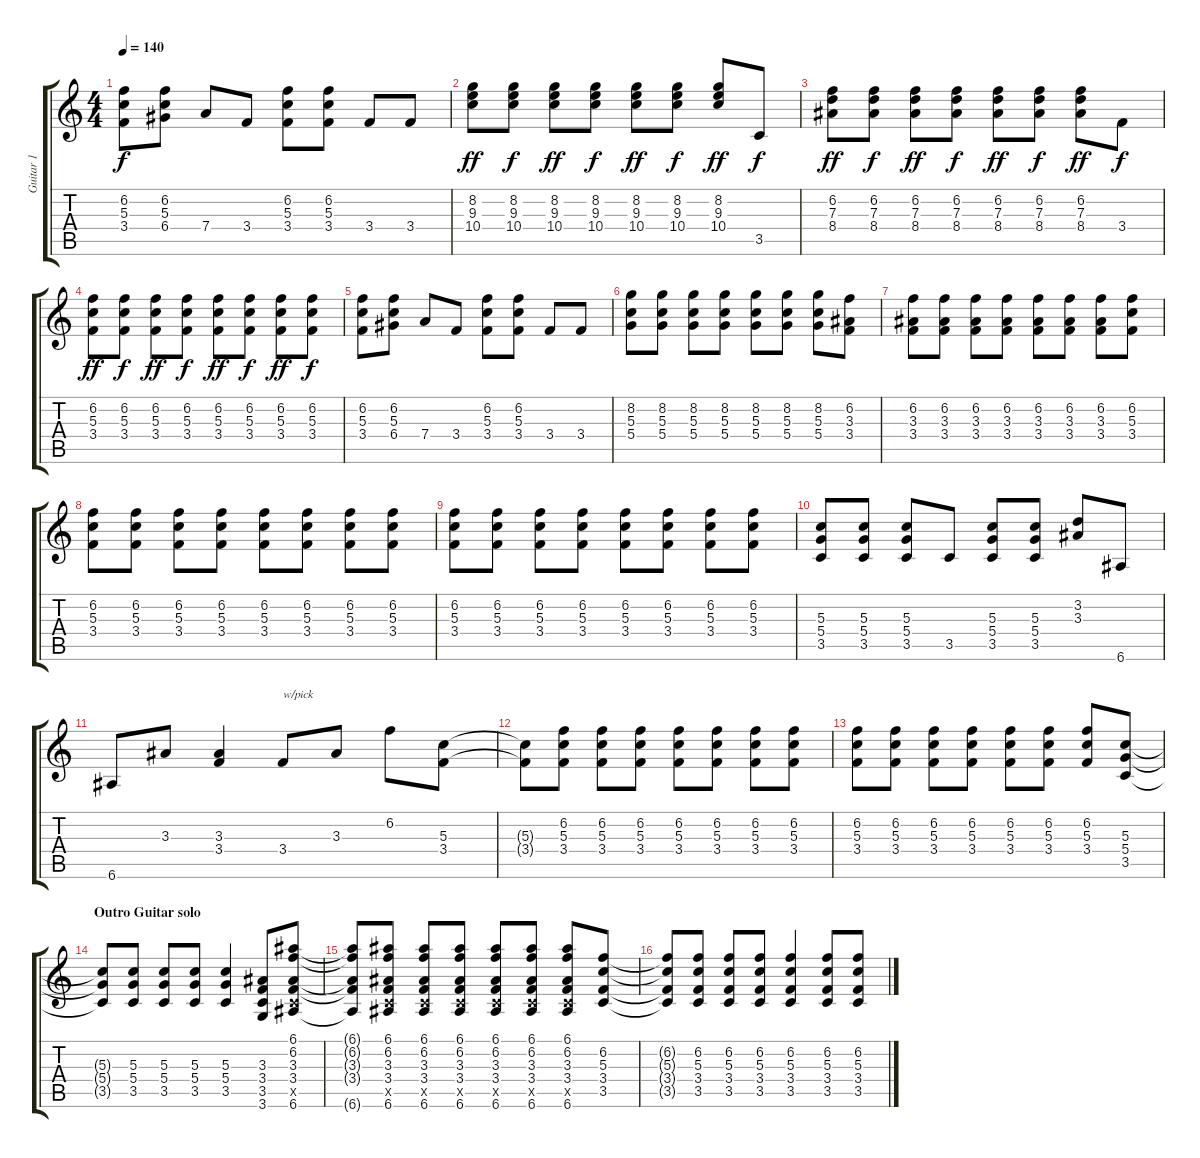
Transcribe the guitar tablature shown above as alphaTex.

\track ("Guitar 1" "Guitar 1") {instrument distortionguitar}
\staff {score tabs}
\tuning (E4 B3 G3 D3 A2 E2) {hide}
\ts (4 4)
\tempo 140
\clef g2
\ks c
(6.2 5.3 3.4).8{dy f} (6.2 5.3 6.4).8 7.4.8 3.4.8 (6.2 5.3 3.4).8 (6.2 5.3 3.4).8 3.4.8 3.4.8 |
(8.2 9.3 10.4).8{dy ff} (8.2 9.3 10.4).8{dy f} (8.2 9.3 10.4).8{dy ff} (8.2 9.3 10.4).8{dy f} (8.2 9.3 10.4).8{dy ff} (8.2 9.3 10.4).8{dy f} (8.2 9.3 10.4).8{dy ff} 3.5.8{dy f} |
(6.2 7.3 8.4).8{dy ff} (6.2 7.3 8.4).8{dy f} (6.2 7.3 8.4).8{dy ff} (6.2 7.3 8.4).8{dy f} (6.2 7.3 8.4).8{dy ff} (6.2 7.3 8.4).8{dy f} (6.2 7.3 8.4).8{dy ff} 3.4.8{dy f} |
(6.2 5.3 3.4).8{dy ff} (6.2 5.3 3.4).8{dy f} (6.2 5.3 3.4).8{dy ff} (6.2 5.3 3.4).8{dy f} (6.2 5.3 3.4).8{dy ff} (6.2 5.3 3.4).8{dy f} (6.2 5.3 3.4).8{dy ff} (6.2 5.3 3.4).8{dy f} |
(6.2 5.3 3.4).8 (6.2 5.3 6.4).8 7.4.8 3.4.8 (6.2 5.3 3.4).8 (6.2 5.3 3.4).8 3.4.8 3.4.8 |
(8.2 5.3 5.4).8 (8.2 5.3 5.4).8 (8.2 5.3 5.4).8 (8.2 5.3 5.4).8 (8.2 5.3 5.4).8 (8.2 5.3 5.4).8 (8.2 5.3 5.4).8 (6.2 3.3 3.4).8 |
(6.2 3.3 3.4).8 (6.2 3.3 3.4).8 (6.2 3.3 3.4).8 (6.2 3.3 3.4).8 (6.2 3.3 3.4).8 (6.2 3.3 3.4).8 (6.2 3.3 3.4).8 (6.2 5.3 3.4).8 |
(6.2 5.3 3.4).8 (6.2 5.3 3.4).8 (6.2 5.3 3.4).8 (6.2 5.3 3.4).8 (6.2 5.3 3.4).8 (6.2 5.3 3.4).8 (6.2 5.3 3.4).8 (6.2 5.3 3.4).8 |
(6.2 5.3 3.4).8 (6.2 5.3 3.4).8 (6.2 5.3 3.4).8 (6.2 5.3 3.4).8 (6.2 5.3 3.4).8 (6.2 5.3 3.4).8 (6.2 5.3 3.4).8 (6.2 5.3 3.4).8 |
(5.3 5.4 3.5).8 (5.3 5.4 3.5).8 (5.3 5.4 3.5).8 3.5.8 (5.3 5.4 3.5).8 (5.3 5.4 3.5).8 (3.2 3.3).8 6.6.8 |
6.6.8 3.3.8 (3.3 3.4).4 3.4.8{txt "w/pick"} 3.3.8 6.2.8 (5.3 3.4).8 |
(5.3{t} 3.4{t}).8 (6.2 5.3 3.4).8 (6.2 5.3 3.4).8 (6.2 5.3 3.4).8 (6.2 5.3 3.4).8 (6.2 5.3 3.4).8 (6.2 5.3 3.4).8 (6.2 5.3 3.4).8 |
(6.2 5.3 3.4).8 (6.2 5.3 3.4).8 (6.2 5.3 3.4).8 (6.2 5.3 3.4).8 (6.2 5.3 3.4).8 (6.2 5.3 3.4).8 (6.2 5.3 3.4).8 (5.3 5.4 3.5).8 |
\section ("" "Outro Guitar solo")
(5.3{t} 5.4{t} 3.5{t}).8 (5.3 5.4 3.5).8 (5.3 5.4 3.5).8 (5.3 5.4 3.5).8 (5.3 5.4 3.5).4 (3.3 3.4 3.5 3.6).8 (6.1 6.2 3.3 3.4 3.5{x} 6.6).8 |
(6.1{t} 6.2{t} 3.3{t} 3.4{t} 6.6{t}).8 (6.1 6.2 3.3 3.4 3.5{x} 6.6).8 (6.1 6.2 3.3 3.4 3.5{x} 6.6).8 (6.1 6.2 3.3 3.4 3.5{x} 6.6).8 (6.1 6.2 3.3 3.4 3.5{x} 6.6).8 (6.1 6.2 3.3 3.4 3.5{x} 6.6).8 (6.1 6.2 3.3 3.4 3.5{x} 6.6).8 (6.2 5.3 3.4 3.5).8 |
(6.2{t} 5.3{t} 3.4{t} 3.5{t}).8 (6.2 5.3 3.4 3.5).8 (6.2 5.3 3.4 3.5).8 (6.2 5.3 3.4 3.5).8 (6.2 5.3 3.4 3.5).4 (6.2 5.3 3.4 3.5).8 (6.2 5.3 3.4 3.5).8
